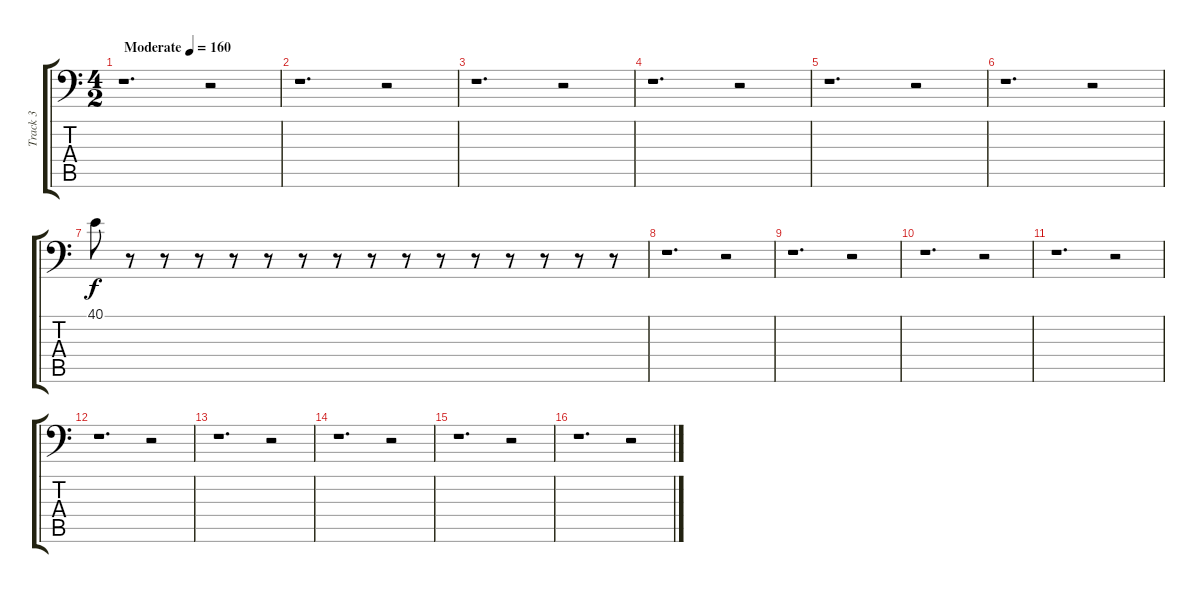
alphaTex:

\track ("Track 3" "Track 3") {instrument acousticgrandpiano}
\staff {score tabs}
\tuning (C-1 C-1 C-1 C-1 C-1 C-1) {hide}
\ts (4 2)
\tempo (160 "Moderate")
\clef f4
\ks c
r.1{d dy f instrument acousticgrandpiano} r.2 |
r.1{d} r.2 |
r.1{d} r.2 |
r.1{d} r.2 |
r.1{d} r.2 |
r.1{d} r.2 |
40.1.8 r.8 r.8 r.8 r.8 r.8 r.8 r.8 r.8 r.8 r.8 r.8 r.8 r.8 r.8 r.8 |
r.1{d} r.2 |
r.1{d} r.2 |
r.1{d} r.2 |
r.1{d} r.2 |
r.1{d} r.2 |
r.1{d} r.2 |
r.1{d} r.2 |
r.1{d} r.2 |
r.1{d} r.2
